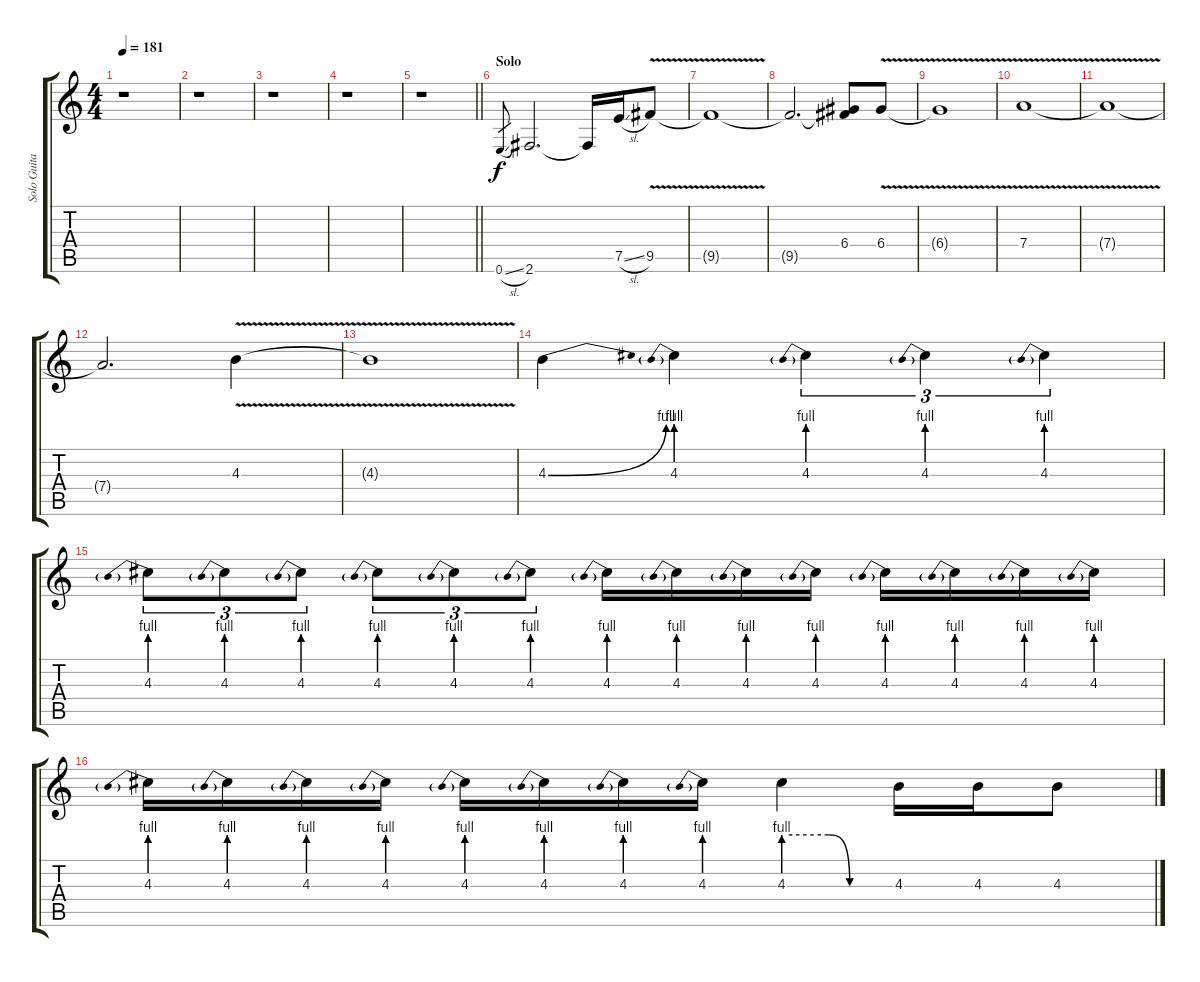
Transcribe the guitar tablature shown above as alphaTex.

\track ("Solo Guitar" "Solo Guita") {instrument overdrivenguitar}
\staff {score tabs}
\tuning (E4 B3 G3 D3 A2 E2) {hide}
\ts (4 4)
\tempo 181
\clef g2
\ks c
r.1{dy f} |
r.1 |
r.1 |
r.1 |
\barLineRight lightlight
r.1 |
\section ("" "Solo")
0.6{sl}.8{gr} 2.6.2{d} 2.6{t}.16 7.5{sl}.16 9.5{v}.8 |
9.5{t}.1 |
9.5{t}.2{d} (6.4 9.5{t}).8 6.4{v}.8 |
6.4{t}.1 |
7.4{v}.1 |
7.4{t}.1 |
7.4{t}.2{d} 4.3{v}.4 |
4.3{t}.1 |
4.3{be (bend 0 0 60 4)}.4 4.3{be (prebend 0 4 60 4)}.4 4.3{be (prebend 0 4 60 4)}.4{tu (3 2)} 4.3{be (prebend 0 4 60 4)}.4{tu (3 2)} 4.3{be (prebend 0 4 60 4)}.4{tu (3 2)} |
4.3{be (prebend 0 4 60 4)}.8{tu (3 2)} 4.3{be (prebend 0 4 60 4)}.8{tu (3 2)} 4.3{be (prebend 0 4 60 4)}.8{tu (3 2)} 4.3{be (prebend 0 4 60 4)}.8{tu (3 2)} 4.3{be (prebend 0 4 60 4)}.8{tu (3 2)} 4.3{be (prebend 0 4 60 4)}.8{tu (3 2)} 4.3{be (prebend 0 4 60 4)}.16 4.3{be (prebend 0 4 60 4)}.16 4.3{be (prebend 0 4 60 4)}.16 4.3{be (prebend 0 4 60 4)}.16 4.3{be (prebend 0 4 60 4)}.16 4.3{be (prebend 0 4 60 4)}.16 4.3{be (prebend 0 4 60 4)}.16 4.3{be (prebend 0 4 60 4)}.16 |
4.3{be (prebend 0 4 60 4)}.16 4.3{be (prebend 0 4 60 4)}.16 4.3{be (prebend 0 4 60 4)}.16 4.3{be (prebend 0 4 60 4)}.16 4.3{be (prebend 0 4 60 4)}.16 4.3{be (prebend 0 4 60 4)}.16 4.3{be (prebend 0 4 60 4)}.16 4.3{be (prebend 0 4 60 4)}.16 4.3{be (custom 0 4 25 4 37 0 60 0)}.4 4.3.16 4.3.16 4.3.8
